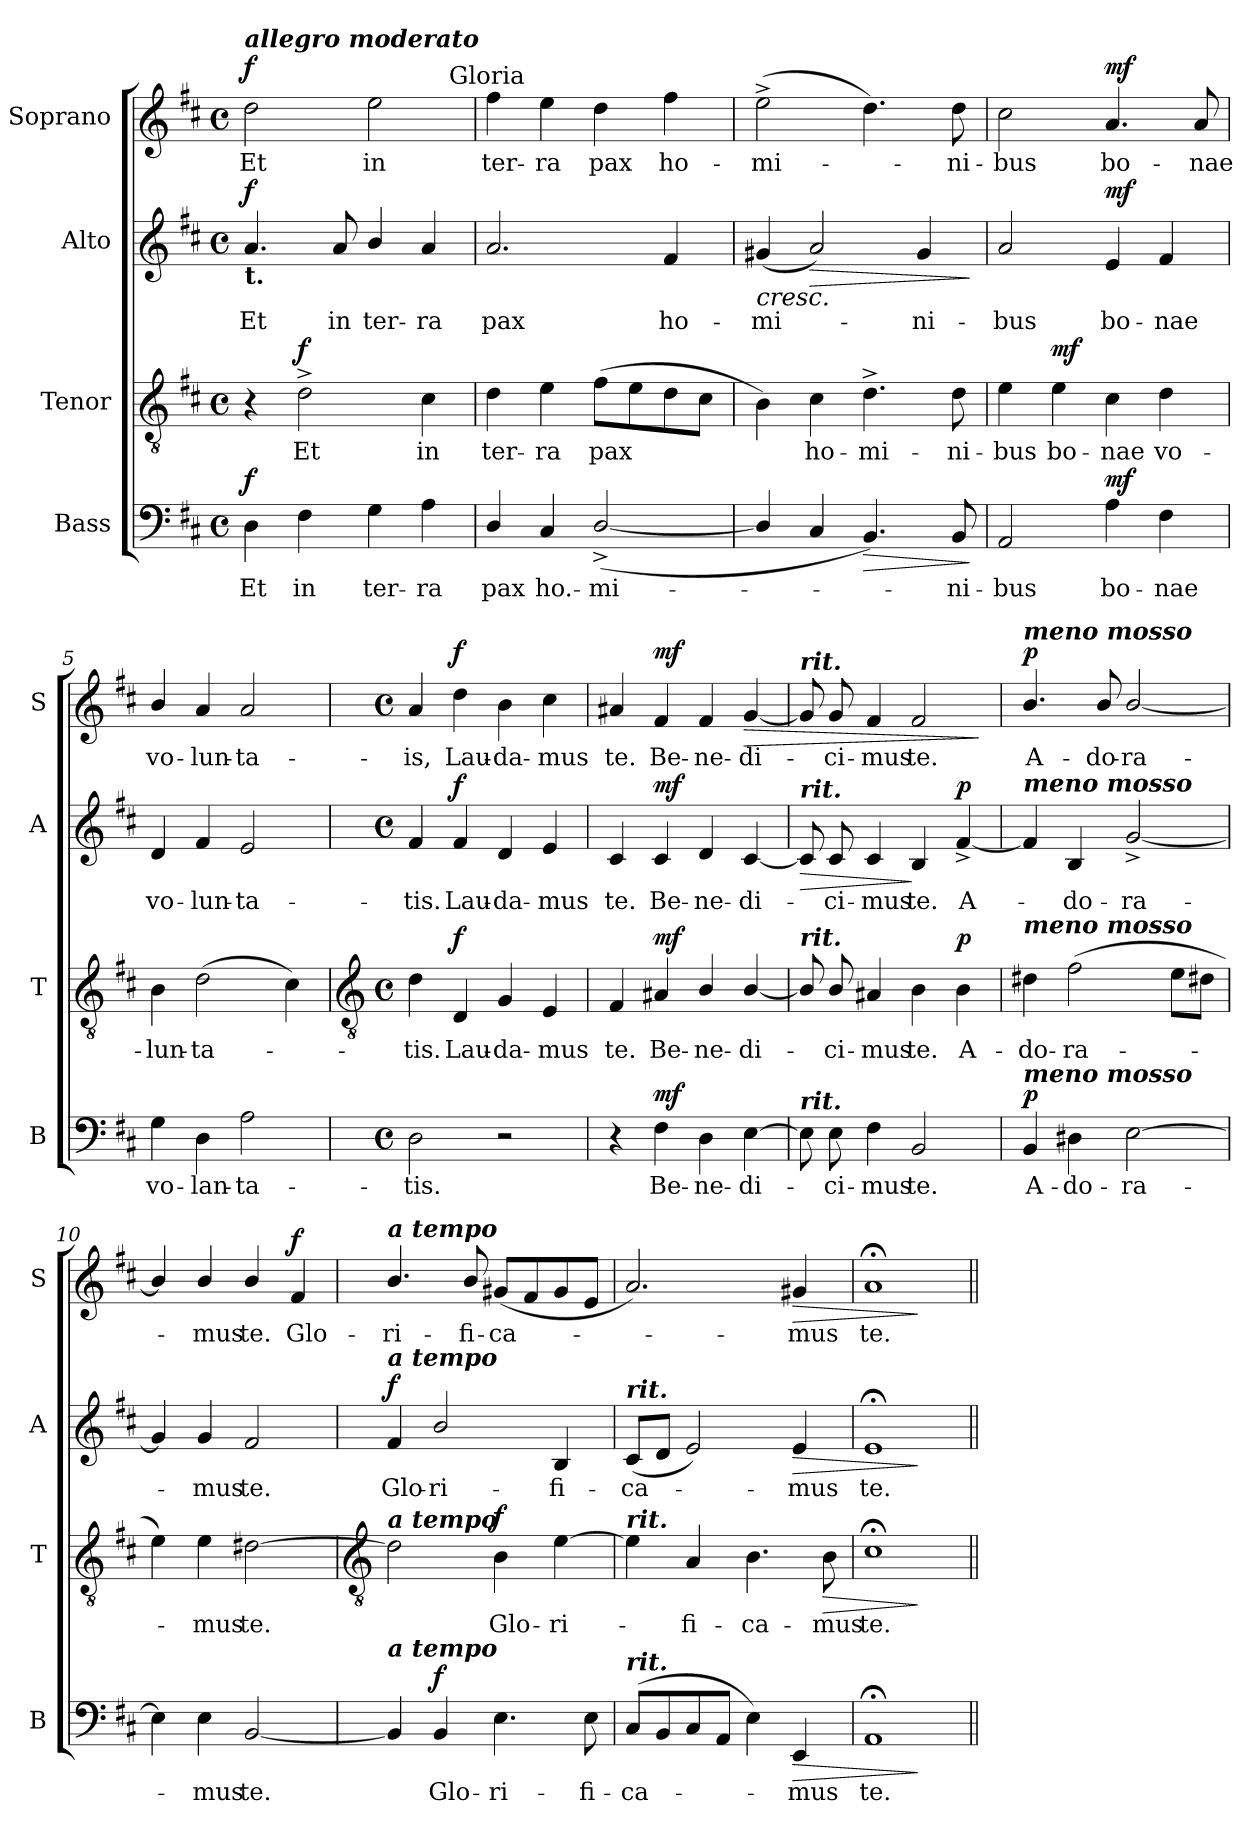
**kern	**text	**dynam	**kern	**text	**dynam	**kern	**text	**dynam	**kern	**text	**dynam
*part4	*part4	*part4	*part3	*part3	*part3	*part2	*part2	*part2	*part1	*part1	*part1
*staff4	*staff4	*staff4	*staff3	*staff3	*staff3	*staff2	*staff2	*staff2	*staff1	*staff1	*staff1
*I"Bass	*	*	*I"Tenor	*	*	*I"Alto	*	*	*I"Soprano	*	*
*I'B	*	*	*I'T	*	*	*I'A	*	*	*I'S	*	*
*clefF4	*	*	*clefGv2	*	*	*clefG2	*	*	*clefG2	*	*
*k[f#c#]	*	*	*k[f#c#]	*	*	*k[f#c#]	*	*	*k[f#c#]	*	*
*D:	*	*	*D:	*	*	*D:	*	*	*D:	*	*
*M4/4	*	*	*M4/4	*	*	*M4/4	*	*	*M4/4	*	*
*met(c)	*	*	*met(c)	*	*	*met(c)	*	*	*met(c)	*	*
*MM84	*	*	*MM84	*	*	*MM84	*	*	*MM84	*	*
=1	=1	=1	=1	=1	=1	=1	=1	=1	=1	=1	=1
!	!	!	!	!	!	!	!	!	!LO:TX:a:Bi:t=allegro moderato	!	!
!	!	!	!	!	!	!LO:TX:b:B:t=t.	!	!	!	!	!
!	!LO:LY:b	!LO:DY:b	!	!	!	!	!LO:LY:b	!LO:DY:b	!	!LO:LY:b	!LO:DY:b
4D	Et	f	4r	.	.	4.a	Et	f	2dd	Et	f
!	!LO:LY:b	!	!	!LO:LY:b	!LO:DY:b	!	!	!	!	!	!
4F#	in	.	2d^	Et	f	.	.	.	.	.	.
!	!	!	!	!	!	!	!LO:LY:b	!	!	!	!
.	.	.	.	.	.	8a	in	.	.	.	.
!	!LO:LY:b	!	!	!	!	!	!LO:LY:b	!	!	!LO:LY:b	!
4G	ter-	.	.	.	.	4b/	ter-	.	2ee	in	.
!	!LO:LY:b	!	!	!LO:LY:b	!	!	!LO:LY:b	!	!	!	!
4A	-ra	.	4c#	in	.	4a	-ra	.	.	.	.
=2	=2	=2	=2	=2	=2	=2	=2	=2	=2	=2	=2
!	!	!	!	!	!	!	!	!	!LO:TX:a:cj:t=Gloria	!	!
!	!LO:LY:b	!	!	!LO:LY:b	!	!	!LO:LY:b	!	!	!LO:LY:b	!
4D/	pax	.	4d	ter-	.	2.a	pax	.	4ff#	ter-	.
!	!LO:LY:b	!	!	!LO:LY:b	!	!	!	!	!	!LO:LY:b	!
4C#	ho.-	.	4e	-ra	.	.	.	.	4ee	-ra	.
!	!LO:LY:b	!	!	!LO:LY:b	!	!	!	!	!	!LO:LY:b	!
(<[2D^/	-mi-	.	(>8f#L	pax	.	.	.	.	4dd	pax	.
.	.	.	8e	.	.	.	.	.	.	.	.
!	!	!	!	!	!	!	!LO:LY:b	!	!	!LO:LY:b	!
.	.	.	8d	.	.	4f#	ho-	.	4ff#	ho-	.
.	.	.	8c#J	.	.	.	.	.	.	.	.
=3	=3	=3	=3	=3	=3	=3	=3	=3	=3	=3	=3
!	!	!	!	!	!	!	!LO:LY:b	!LO:HP:b	!	!LO:LY:b	!
4D/]	.	.	4B)	.	.	(<4g#X	-mi-	<	(>2ee^	-mi-	.
!	!	!	!	!LO:LY:b	!	!	!	!LO:HP:b	!	!	!
4C#	.	.	4c#	ho-	.	2a)	.	>	.	.	.
!	!	!LO:HP:b	!	!LO:LY:b	!	!	!	!	!	!	!
4.BB)	.	>	4.d^	-mi-	.	.	.	.	4.dd)	.	.
!	!	!	!	!	!	!	!LO:LY:b	!	!	!	!
.	.	.	.	.	.	4g#	ni-	[	.	.	.
!	!LO:LY:b	!	!	!LO:LY:b	!	!	!	!	!	!LO:LY:b	!
8BB	ni-	.	8d	-ni-	.	.	.	.	8dd	ni-	.
.	.	]	.	.	.	.	.	]	.	.	.
=4	=4	=4	=4	=4	=4	=4	=4	=4	=4	=4	=4
!	!LO:LY:b	!	!	!LO:LY:b	!	!	!LO:LY:b	!	!	!LO:LY:b	!
2AA	-bus	.	4e	-bus	.	2a	-bus	.	2cc#	-bus	.
!	!	!	!	!LO:LY:b	!LO:DY:b	!	!	!	!	!	!
.	.	.	4e	bo-	mf	.	.	.	.	.	.
!	!LO:LY:b	!LO:DY:b	!	!LO:LY:b	!	!	!LO:LY:b	!LO:DY:b	!	!LO:LY:b	!LO:DY:b
4A	bo-	mf	4c#	-nae	.	4e	bo-	mf	4.a	bo-	mf
!	!LO:LY:b	!	!	!LO:LY:b	!	!	!LO:LY:b	!	!	!	!
4F#	-nae	.	4d	vo-	.	4f#	-nae	.	.	.	.
!	!	!	!	!	!	!	!	!	!	!LO:LY:b	!
.	.	.	.	.	.	.	.	.	8a	-nae	.
=5	=5	=5	=5	=5	=5	=5	=5	=5	=5	=5	=5
!	!LO:LY:b	!	!	!LO:LY:b	!	!	!LO:LY:b	!	!	!LO:LY:b	!
4G	vo-	.	4B	-lun-	.	4d	vo-	.	4b/	vo-	.
!	!LO:LY:b	!	!	!LO:LY:b	!	!	!LO:LY:b	!	!	!LO:LY:b	!
4D	-lan-	.	(>2d	-ta-	.	4f#	-lun-	.	4a	-lun-	.
!	!LO:LY:b	!	!	!	!	!	!LO:LY:b	!	!	!LO:LY:b	!
2A	-ta-	.	.	.	.	2e	-ta-	.	2a	-ta-	.
.	.	.	4c#)	.	.	.	.	.	.	.	.
!!LO:LB:g=z
=6	=6	=6	=6	=6	=6	=6	=6	=6	=6	=6	=6
*	*	*	*clefGv2	*	*	*	*	*	*	*	*
*M4/4	*	*	*M4/4	*	*	*M4/4	*	*	*M4/4	*	*
*met(c)	*	*	*met(c)	*	*	*met(c)	*	*	*met(c)	*	*
!	!LO:LY:b	!	!	!LO:LY:b	!	!	!LO:LY:b	!	!	!LO:LY:b	!
2D	-tis.	.	4d	tis.	.	4f#	-tis.	.	4a	-is,	.
!	!	!	!	!LO:LY:b	!LO:DY:b	!	!LO:LY:b	!LO:DY:b	!	!LO:LY:b	!LO:DY:b
.	.	.	4D	Lau-	f	4f#	Lau-	f	4dd	Lau-	f
!	!	!	!	!LO:LY:b	!	!	!LO:LY:b	!	!	!LO:LY:b	!
2r	.	.	4G	-da-	.	4d	-da-	.	4b	-da-	.
!	!	!	!	!LO:LY:b	!	!	!LO:LY:b	!	!	!LO:LY:b	!
.	.	.	4E	-mus	.	4e	-mus	.	4cc#	-mus	.
=7	=7	=7	=7	=7	=7	=7	=7	=7	=7	=7	=7
!	!	!	!	!LO:LY:b	!	!	!LO:LY:b	!	!	!LO:LY:b	!
4r	.	.	4F#	te.	.	4c#	te.	.	4a#X	te.	.
!	!LO:LY:b	!LO:DY:b	!	!LO:LY:b	!LO:DY:b	!	!LO:LY:b	!LO:DY:b	!	!LO:LY:b	!LO:DY:b
4F#	Be-	mf	4A#X	Be-	mf	4c#	Be-	mf	4f#	Be-	mf
!	!LO:LY:b	!	!	!LO:LY:b	!	!	!LO:LY:b	!	!	!LO:LY:b	!
4D	-ne-	.	4B/	-ne-	.	4d	-ne-	.	4f#	-ne-	.
!	!LO:LY:b	!	!	!LO:LY:b	!	!	!LO:LY:b	!	!	!LO:LY:b	!LO:HP:b
[4E	-di-	.	[4B/	-di-	.	[4c#	-di-	.	[4g	-di-	>
=8	=8	=8	=8	=8	=8	=8	=8	=8	=8	=8	=8
!	!	!	!	!	!	!	!	!	!LO:TX:a:Bi:t=rit.	!	!
!	!	!	!	!	!	!LO:TX:a:Bi:t=rit.	!	!	!	!	!
!	!	!	!LO:TX:a:Bi:t=rit.	!	!	!	!	!	!	!	!
!LO:TX:a:Bi:t=rit.	!	!	!	!	!	!	!	!	!	!	!
!	!	!	!	!	!	!	!	!LO:HP:b	!	!	!
8E]	.	.	8B/]	.	.	8c#]	.	>	8g]	.	.
!	!LO:LY:b	!	!	!LO:LY:b	!	!	!LO:LY:b	!	!	!LO:LY:b	!
8E	ci-	.	8B/	ci-	.	8c#	ci-	.	8g	ci-	.
!	!LO:LY:b	!	!	!LO:LY:b	!	!	!LO:LY:b	!	!	!LO:LY:b	!
4F#	-mus	.	4A#X	-mus	.	4c#	-mus	.	4f#	-mus	.
!	!LO:LY:b	!	!	!LO:LY:b	!	!	!LO:LY:b	!	!	!LO:LY:b	!
2BB	te.	.	4B	te.	.	4B	te.	]	2f#	te.	.
!	!	!	!	!LO:LY:b	!LO:DY:b	!	!LO:LY:b	!LO:DY:b	!	!	!
.	.	.	4B	A-	p	[4f#^	A-	p	.	.	.
.	.	.	.	.	.	.	.	.	.	.	]
=9	=9	=9	=9	=9	=9	=9	=9	=9	=9	=9	=9
*	*	*	*	*	*	*	*	*	*MM69	*	*
!	!	!	!	!	!	!	!	!	!LO:TX:a:Bi:t=meno mosso	!	!
!	!	!	!	!	!	!LO:TX:a:Bi:t=meno mosso	!	!	!	!	!
!	!	!	!LO:TX:a:Bi:t=meno mosso	!	!	!	!	!	!	!	!
!LO:TX:a:Bi:t=meno mosso	!	!	!	!	!	!	!	!	!	!	!
!	!LO:LY:b	!LO:DY:b	!	!LO:LY:b	!	!	!	!	!	!LO:LY:b	!LO:DY:b
4BB	A-	p	4d#X	-do-	.	4f#]	.	.	4.b/	A-	p
!	!LO:LY:b	!	!	!LO:LY:b	!	!	!LO:LY:b	!	!	!	!
4D#X	-do-	.	(>2f#	-ra-	.	4B	do-	.	.	.	.
!	!	!	!	!	!	!	!	!	!	!LO:LY:b	!
.	.	.	.	.	.	.	.	.	8b/	-do-	.
!	!LO:LY:b	!	!	!	!	!	!LO:LY:b	!	!	!LO:LY:b	!
[2E	-ra-	.	.	.	.	[2g^	-ra-	.	[2b/	-ra-	.
.	.	.	8eL	.	.	.	.	.	.	.	.
.	.	.	8d#XJ	.	.	.	.	.	.	.	.
=10	=10	=10	=10	=10	=10	=10	=10	=10	=10	=10	=10
4E]	.	.	4e)	.	.	4g]	.	.	4b/]	.	.
!	!LO:LY:b	!	!	!LO:LY:b	!	!	!LO:LY:b	!	!	!LO:LY:b	!
4E	mus	.	4e	mus	.	4g	mus	.	4b/	mus	.
!	!LO:LY:b	!	!	!LO:LY:b	!	!	!LO:LY:b	!	!	!LO:LY:b	!
[2BB	te.	.	[2d#X	te.	.	2f#	te.	.	4b/	te.	.
!	!	!	!	!	!	!	!	!	!	!LO:LY:b	!LO:DY:b
.	.	.	.	.	.	.	.	.	4f#	Glo-	f
!!LO:LB:g=z
=11	=11	=11	=11	=11	=11	=11	=11	=11	=11	=11	=11
*	*	*	*clefGv2	*	*	*	*	*	*	*	*
!	!	!	!	!	!	!	!	!	!LO:TX:a:Bi:t=a tempo	!	!
!	!	!	!	!	!	!LO:TX:a:Bi:t=a tempo	!	!	!	!	!
!	!	!	!LO:TX:a:Bi:t=a tempo	!	!	!	!	!	!	!	!
!LO:TX:a:Bi:t=a tempo	!	!	!	!	!	!	!	!	!	!	!
!	!	!	!	!	!	!	!LO:LY:b	!LO:DY:b	!	!LO:LY:b	!
4BB]	.	.	2d#]	.	.	4f#	Glo-	f	4.b/	-ri-	.
!	!LO:LY:b	!LO:DY:b	!	!	!	!	!LO:LY:b	!	!	!	!
4BB	Glo-	f	.	.	.	2b/	-ri-	.	.	.	.
!	!	!	!	!	!	!	!	!	!	!LO:LY:b	!
.	.	.	.	.	.	.	.	.	8b/	-fi-	.
!	!LO:LY:b	!	!	!LO:LY:b	!LO:DY:b	!	!	!	!	!LO:LY:b	!
4.E	-ri-	.	4B	Glo-	f	.	.	.	(<8g#XL	-ca-	.
.	.	.	.	.	.	.	.	.	8f#	.	.
!	!	!	!	!LO:LY:b	!	!	!LO:LY:b	!	!	!	!
.	.	.	[4e	-ri-	.	4B	-fi-	.	8g#	.	.
!	!LO:LY:b	!	!	!	!	!	!	!	!	!	!
8E	-fi-	.	.	.	.	.	.	.	8eJ	.	.
=12	=12	=12	=12	=12	=12	=12	=12	=12	=12	=12	=12
!	!	!	!	!	!	!LO:TX:a:Bi:t=rit.	!	!	!	!	!
!	!	!	!LO:TX:a:Bi:t=rit.	!	!	!	!	!	!	!	!
!LO:TX:a:Bi:t=rit.	!	!	!	!	!	!	!	!	!	!	!
!	!LO:LY:b	!	!	!	!	!	!LO:LY:b	!	!	!	!
(<8C#L	-ca-	.	4e]	.	.	(<8c#L	-ca-	.	2.a)	.	.
8BB	.	.	.	.	.	8dJ	.	.	.	.	.
!	!	!	!	!LO:LY:b	!	!	!	!	!	!	!
8C#	.	.	4A	fi-	.	2e)	.	.	.	.	.
8AAJ	.	.	.	.	.	.	.	.	.	.	.
!	!	!	!	!LO:LY:b	!	!	!	!	!	!	!
4E)	.	.	4.B	-ca-	.	.	.	.	.	.	.
!	!LO:LY:b	!LO:HP:b	!	!	!	!	!LO:LY:b	!LO:HP:b	!	!LO:LY:b	!LO:HP:b
4EE	mus	>	.	.	.	4e	mus	>	4g#X	mus	>
!	!	!	!	!LO:LY:b	!LO:HP:b	!	!	!	!	!	!
.	.	.	8B	-mus	>	.	.	.	.	.	.
=13	=13	=13	=13	=13	=13	=13	=13	=13	=13	=13	=13
!	!LO:LY:b	!	!	!LO:LY:b	!	!	!LO:LY:b	!	!	!LO:LY:b	!
1AA;<	te.	.	1c#;<	te.	.	1e;<	te.	.	1a;<	te.	.
.	.	]	.	.	]	.	.	]	.	.	]
=||	=||	=||	=||	=||	=||	=||	=||	=||	=||	=||	=||
*-	*-	*-	*-	*-	*-	*-	*-	*-	*-	*-	*-
